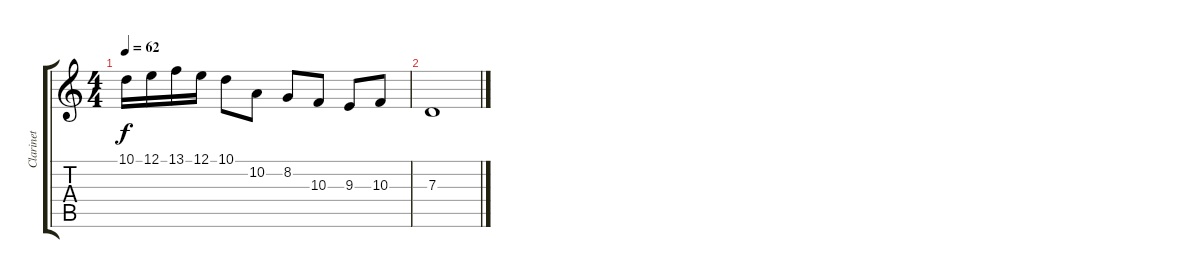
\track ("Clarinet" "Clarinet") {instrument clarinet}
\staff {score tabs}
\tuning (E4 B3 G3 D3 A2 E2) {hide}
\ts (4 4)
\tempo 62
\clef g2
\ks c
10.1.16{dy f volume 10 instrument clarinet} 12.1.16 13.1.16 12.1.16 10.1.8 10.2.8 8.2.8 10.3.8 9.3.8 10.3.8 |
7.3.1{volume 0}
